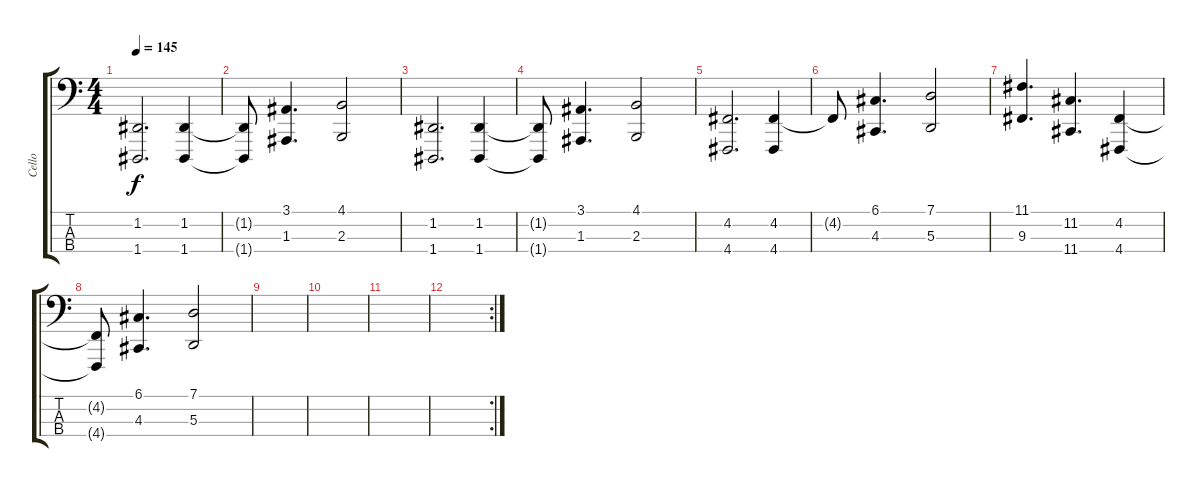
\track ("Cello" "Cello") {instrument cello}
\staff {score tabs}
\tuning (G2 D2 A1 D1) {hide}
\ts (4 4)
\tempo 145
\clef f4
\ks c
(1.2 1.4).2{d dy f} (1.2 1.4).4 |
(1.2{t} 1.4{t}).8 (3.1 1.3).4{d} (4.1 2.3).2 |
(1.2 1.4).2{d} (1.2 1.4).4 |
(1.2{t} 1.4{t}).8 (3.1 1.3).4{d} (4.1 2.3).2 |
(4.2 4.4).2{d} (4.2 4.4).4 |
4.2{t}.8 (6.1 4.3).4{d} (7.1 5.3).2 |
(11.1 9.3).4{d} (11.2 11.4).4{d} (4.2 4.4).4 |
(4.2{t} 4.4{t}).8 (6.1 4.3).4{d} (7.1 5.3).2 |
|
|
|
\rc 2
